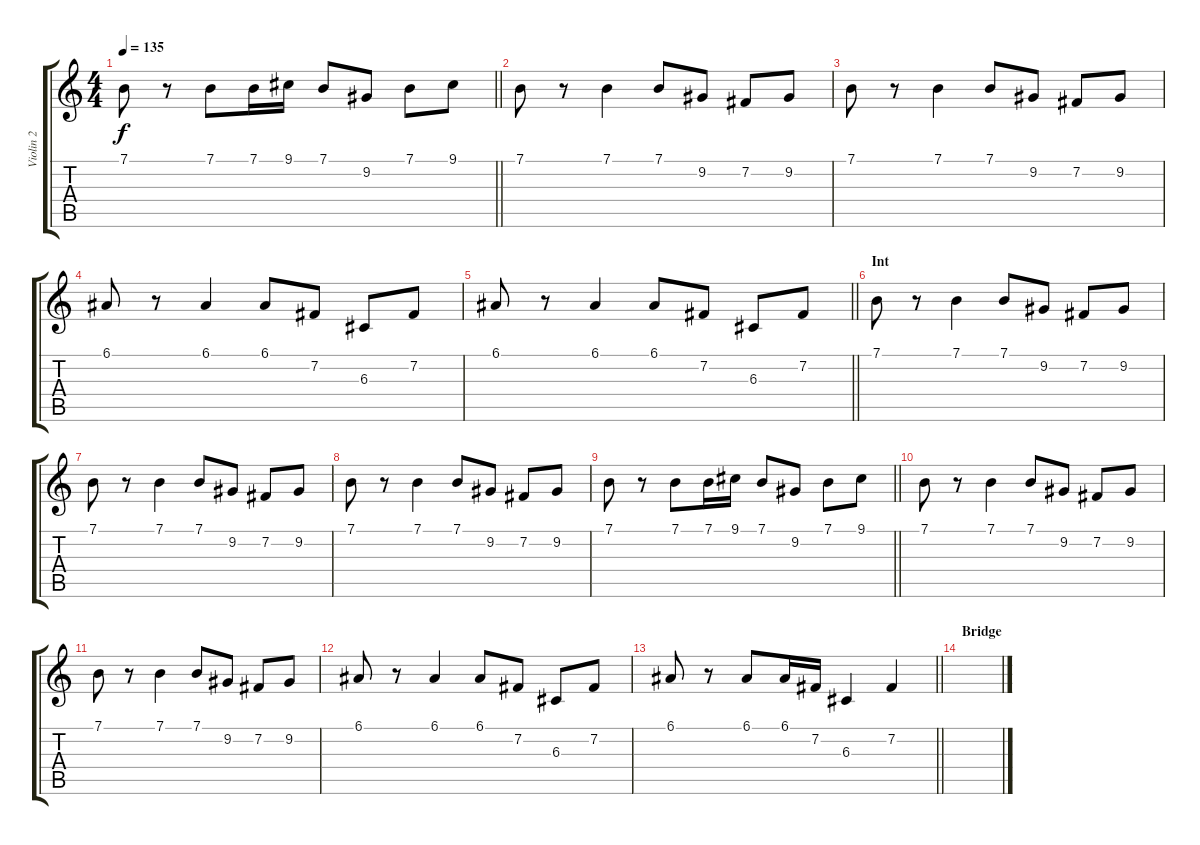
\track ("Violin 2" "Violin 2") {instrument violin}
\staff {score tabs}
\tuning (E4 B3 G3 D3 A2 E2) {hide}
\ts (4 4)
\tempo 135
\clef g2
\barLineRight lightlight
\ks c
7.1.8{dy f} r.8 7.1.8 7.1.16 9.1.16 7.1.8 9.2.8 7.1.8 9.1.8 |
7.1.8 r.8 7.1.4 7.1.8 9.2.8 7.2.8 9.2.8 |
7.1.8 r.8 7.1.4 7.1.8 9.2.8 7.2.8 9.2.8 |
6.1.8 r.8 6.1.4 6.1.8 7.2.8 6.3.8 7.2.8 |
\barLineRight lightlight
6.1.8 r.8 6.1.4 6.1.8 7.2.8 6.3.8 7.2.8 |
\section ("" "Int")
7.1.8 r.8 7.1.4 7.1.8 9.2.8 7.2.8 9.2.8 |
7.1.8 r.8 7.1.4 7.1.8 9.2.8 7.2.8 9.2.8 |
7.1.8 r.8 7.1.4 7.1.8 9.2.8 7.2.8 9.2.8 |
\barLineRight lightlight
7.1.8 r.8 7.1.8 7.1.16 9.1.16 7.1.8 9.2.8 7.1.8 9.1.8 |
7.1.8 r.8 7.1.4 7.1.8 9.2.8 7.2.8 9.2.8 |
7.1.8 r.8 7.1.4 7.1.8 9.2.8 7.2.8 9.2.8 |
6.1.8 r.8 6.1.4 6.1.8 7.2.8 6.3.8 7.2.8 |
\barLineRight lightlight
6.1.8 r.8 6.1.8 6.1.16 7.2.16 6.3.4 7.2.4 |
\section ("" "Bridge")
